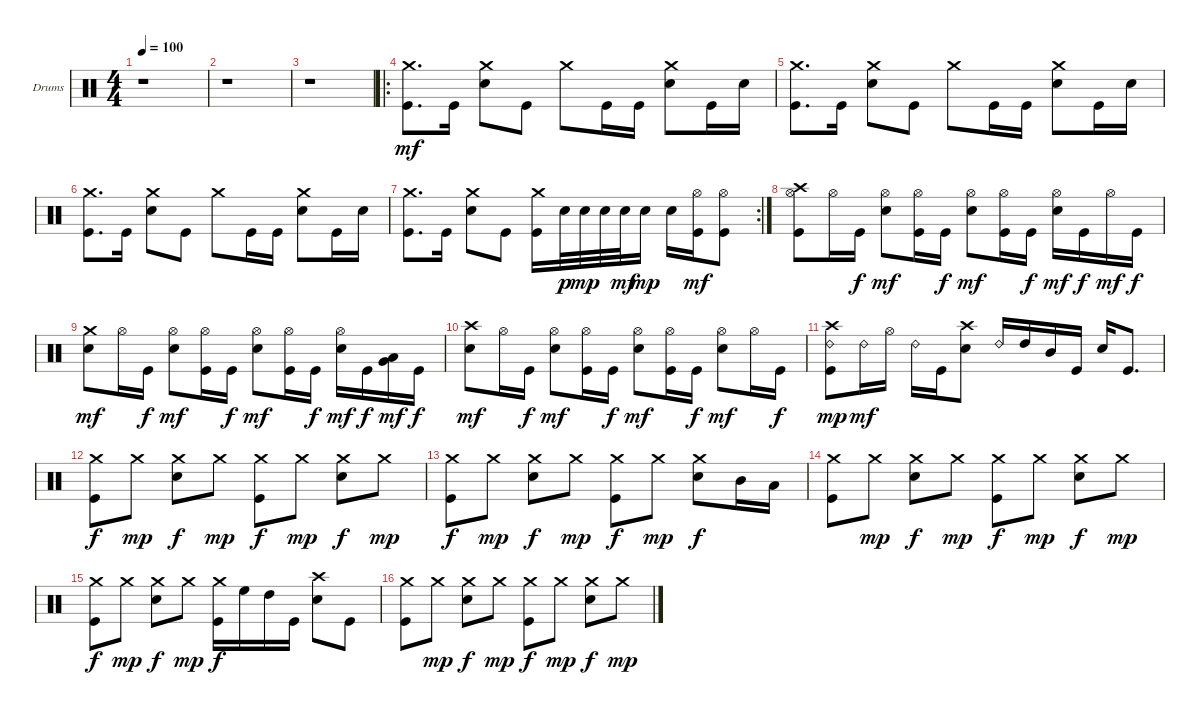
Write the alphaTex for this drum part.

\bracketExtendMode groupsimilarinstruments
\firstSystemTrackNameOrientation horizontal
\otherSystemsTrackNameOrientation horizontal
\track ("Drumkit" "Drums") {instrument percussion}
\staff {score}
\articulation defaults
\ts (4 4)
\tempo 100
\clef neutral
\ks c
r.1{dy mf} |
r.1 |
r.1 |
\ro
("Crash medium (hit)" "Kick (hit)").8{d} "Kick (hit)".16 ("Crash medium (hit)" "Snare (hit) 2").8 "Kick (hit)".8 "Crash medium (hit)".8 "Kick (hit)".16 "Kick (hit)".16 ("Crash medium (hit)" "Snare (hit) 2").8 "Kick (hit)".16 "Snare (hit) 2".16 |
("Crash medium (hit)" "Kick (hit)").8{d} "Kick (hit)".16 ("Crash medium (hit)" "Snare (hit) 2").8 "Kick (hit)".8 "Crash medium (hit)".8 "Kick (hit)".16 "Kick (hit)".16 ("Crash medium (hit)" "Snare (hit) 2").8 "Kick (hit)".16 "Snare (hit) 2".16 |
("Crash medium (hit)" "Kick (hit)").8{d} "Kick (hit)".16 ("Crash medium (hit)" "Snare (hit) 2").8 "Kick (hit)".8 "Crash medium (hit)".8 "Kick (hit)".16 "Kick (hit)".16 ("Crash medium (hit)" "Snare (hit) 2").8 "Kick (hit)".16 "Snare (hit) 2".16 |
\rc 2
("Crash medium (hit)" "Kick (hit)").8{d} "Kick (hit)".16 ("Crash medium (hit)" "Snare (hit) 2").8 "Kick (hit)".8 ("Crash medium (hit)" "Kick (hit)").16 "Snare (hit) 2".32{dy p} "Snare (hit) 2".32{dy mp} "Snare (hit) 2".32 "Snare (hit) 2".32{dy mf} "Snare (hit) 2".16{dy mp} "Snare (hit) 2".16 ("Hi-Hat (open)" "Kick (hit)").16{dy mf} ("Hi-Hat (open)" "Kick (hit)").8 |
("Crash high (hit)" "Hi-Hat (open)" "Kick (hit)").8 "Hi-Hat (open)".16 "Kick (hit)".16{dy f} ("Hi-Hat (open)" "Snare (hit) 2").8{dy mf} ("Hi-Hat (open)" "Kick (hit)").16 "Kick (hit)".16{dy f} ("Hi-Hat (open)" "Snare (hit) 2").8{dy mf} ("Hi-Hat (open)" "Kick (hit)").16 "Kick (hit)".16{dy f} ("Hi-Hat (open)" "Snare (hit) 2").16{dy mf} "Kick (hit)".16{dy f} "Hi-Hat (open)".16{dy mf} "Kick (hit)".16{dy f} |
("Crash medium (hit)" "Snare (hit) 2").8{dy mf} "Hi-Hat (open)".16 "Kick (hit)".16{dy f} ("Hi-Hat (open)" "Snare (hit) 2").8{dy mf} ("Hi-Hat (open)" "Kick (hit)").16 "Kick (hit)".16{dy f} ("Hi-Hat (open)" "Snare (hit) 2").8{dy mf} ("Hi-Hat (open)" "Kick (hit)").16 "Kick (hit)".16{dy f} ("Hi-Hat (open)" "Snare (hit) 2").16{dy mf} "Kick (hit)".16{dy f} ("Very Low Tom (hit)" "Low Tom (hit)").16{dy mf} "Kick (hit)".16{dy f} |
("Crash high (hit)" "Snare (hit) 2").8{dy mf} "Hi-Hat (open)".16 "Kick (hit)".16{dy f} ("Hi-Hat (open)" "Snare (hit) 2").8{dy mf} ("Hi-Hat (open)" "Kick (hit)").16 "Kick (hit)".16{dy f} ("Hi-Hat (open)" "Snare (hit) 2").8{dy mf} ("Hi-Hat (open)" "Kick (hit)").16 "Kick (hit)".16{dy f} ("Hi-Hat (open)" "Snare (hit) 2").8{dy mf} "Hi-Hat (open)".16 "Kick (hit)".16{dy f} |
("Crash high (hit)" "Ride (bell) 2" "Kick (hit)").8{dy mp} "Ride (bell) 2".16{dy mf} "Hi-Hat (open)".16 "Ride (bell) 2".16 "Kick (hit)".16 ("Crash high (hit)" "Snare (hit) 2").8 "Ride (bell) 2".16 "High Tom (hit)".16 "Mid Tom (hit)".16 "Kick (hit)".16 "Snare (hit) 2".16 "Kick (hit)".8{d} |
("Crash medium (hit)" "Kick (hit)").8{dy f} "Crash medium (hit)".8{dy mp} ("Crash medium (hit)" "Snare (hit) 2").8{dy f} "Crash medium (hit)".8{dy mp} ("Crash medium (hit)" "Kick (hit)").8{dy f} "Crash medium (hit)".8{dy mp} ("Crash medium (hit)" "Snare (hit) 2").8{dy f} "Crash medium (hit)".8{dy mp} |
("Crash medium (hit)" "Kick (hit)").8{dy f} "Crash medium (hit)".8{dy mp} ("Crash medium (hit)" "Snare (hit) 2").8{dy f} "Crash medium (hit)".8{dy mp} ("Crash medium (hit)" "Kick (hit)").8{dy f} "Crash medium (hit)".8{dy mp} ("Crash medium (hit)" "Snare (hit) 2").8{dy f} "Mid Tom (hit)".16 "Low Tom (hit)".16 |
("Crash medium (hit)" "Kick (hit)").8 "Crash medium (hit)".8{dy mp} ("Crash medium (hit)" "Snare (hit) 2").8{dy f} "Crash medium (hit)".8{dy mp} ("Crash medium (hit)" "Kick (hit)").8{dy f} "Crash medium (hit)".8{dy mp} ("Crash medium (hit)" "Snare (hit) 2").8{dy f} "Crash medium (hit)".8{dy mp} |
("Crash medium (hit)" "Kick (hit)").8{dy f} "Crash medium (hit)".8{dy mp} ("Crash medium (hit)" "Snare (hit) 2").8{dy f} "Crash medium (hit)".8{dy mp} ("Crash medium (hit)" "Kick (hit)").16{dy f} "High Floor Tom (hit)".16 "High Tom (hit)".16 "Kick (hit)".16 ("Crash high (hit)" "Snare (hit) 2").8 "Kick (hit)".8 |
("Crash medium (hit)" "Kick (hit)").8 "Crash medium (hit)".8{dy mp} ("Crash medium (hit)" "Snare (hit) 2").8{dy f} "Crash medium (hit)".8{dy mp} ("Crash medium (hit)" "Kick (hit)").8{dy f} "Crash medium (hit)".8{dy mp} ("Crash medium (hit)" "Snare (hit) 2").8{dy f} "Crash medium (hit)".8{dy mp}
